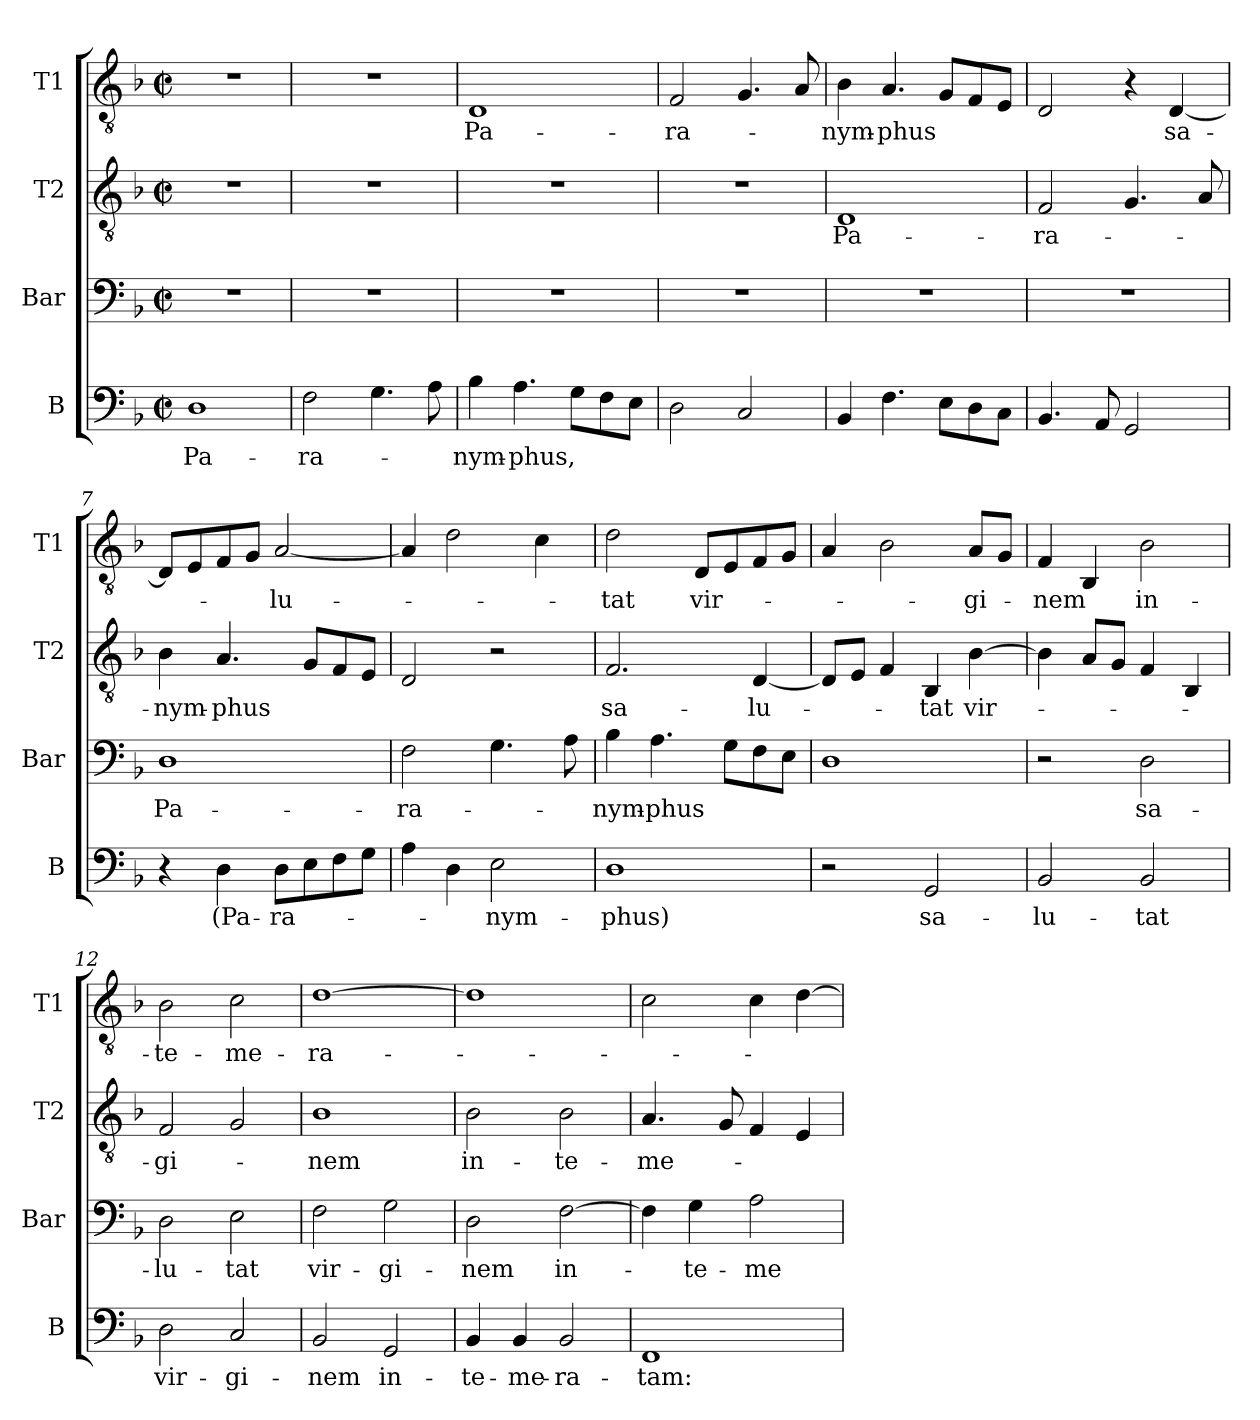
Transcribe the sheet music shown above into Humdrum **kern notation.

**kern	**text	**kern	**text	**kern	**text	**kern	**text
*part4	*part4	*part3	*part3	*part2	*part2	*part1	*part1
*staff4	*staff4	*staff3	*staff3	*staff2	*staff2	*staff1	*staff1
*I"B	*	*I"Bar	*	*I"T2	*	*I"T1	*
*I'B	*	*I'Bar	*	*I'T2	*	*I'T1	*
*clefF4	*	*clefF4	*	*clefGv2	*	*clefGv2	*
*k[b-]	*	*k[b-]	*	*k[b-]	*	*k[b-]	*
*M2/2	*	*M2/2	*	*M2/2	*	*M2/2	*
*met(c|)	*	*met(c|)	*	*met(c|)	*	*met(c|)	*
*MM110	*	*MM110	*	*MM110	*	*MM110	*
=1	=1	=1	=1	=1	=1	=1	=1
!	!LO:LY:b	!	!	!	!	!	!
1D	Pa-	1r	.	1r	.	1r	.
=2	=2	=2	=2	=2	=2	=2	=2
!	!LO:LY:b	!	!	!	!	!	!
2F\	-ra-	1r	.	1r	.	1r	.
4.G\	.	.	.	.	.	.	.
8A\	.	.	.	.	.	.	.
=3	=3	=3	=3	=3	=3	=3	=3
!	!LO:LY:b	!	!	!	!	!	!LO:LY:b
4B-\	-nym-	1r	.	1r	.	1D	Pa-
!	!LO:LY:b	!	!	!	!	!	!
4.A\	-phus,	.	.	.	.	.	.
8G\L	.	.	.	.	.	.	.
8F\	.	.	.	.	.	.	.
8E\J	.	.	.	.	.	.	.
=4	=4	=4	=4	=4	=4	=4	=4
!	!	!	!	!	!	!	!LO:LY:b
2D\	.	1r	.	1r	.	2F/	-ra-
2C/	.	.	.	.	.	4.G/	.
.	.	.	.	.	.	8A/	.
=5	=5	=5	=5	=5	=5	=5	=5
!	!	!	!	!	!LO:LY:b	!	!LO:LY:b
4BB-/	.	1r	.	1D	Pa-	4B-\	-nym-
!	!	!	!	!	!	!	!LO:LY:b
4.F\	.	.	.	.	.	4.A/	-phus
8E\L	.	.	.	.	.	8G/L	.
8D\	.	.	.	.	.	8F/	.
8C\J	.	.	.	.	.	8E/J	.
=6	=6	=6	=6	=6	=6	=6	=6
!	!	!	!	!	!LO:LY:b	!	!
4.BB-/	.	1r	.	2F/	-ra-	2D/	.
8AA/	.	.	.	.	.	.	.
2GG/	.	.	.	4.G/	.	4r	.
!	!	!	!	!	!	!	!LO:LY:b
.	.	.	.	.	.	[4D/	sa-
.	.	.	.	8A/	.	.	.
!!LO:LB:g=z
=7	=7	=7	=7	=7	=7	=7	=7
!	!	!	!LO:LY:b	!	!LO:LY:b	!	!
4r	.	1D	Pa-	4B-\	-nym-	8D/L]	.
.	.	.	.	.	.	8E/	.
!	!LO:LY:b	!	!	!	!LO:LY:b	!	!
4D\	(Pa-	.	.	4.A/	-phus	8F/	.
.	.	.	.	.	.	8G/J	.
!	!LO:LY:b	!	!	!	!	!	!LO:LY:b
8D\L	-ra-	.	.	.	.	[2A/	-lu-
8E\	.	.	.	8G/L	.	.	.
8F\	.	.	.	8F/	.	.	.
8G\J	.	.	.	8E/J	.	.	.
=8	=8	=8	=8	=8	=8	=8	=8
!	!	!	!LO:LY:b	!	!	!	!
4A\	.	2F\	-ra-	2D/	.	4A/]	.
4D\	.	.	.	.	.	2d\	.
!	!LO:LY:b	!	!	!	!	!	!
2E\	-nym-	4.G\	.	2r	.	.	.
.	.	.	.	.	.	4c\	.
.	.	8A\	.	.	.	.	.
=9	=9	=9	=9	=9	=9	=9	=9
!	!LO:LY:b	!	!LO:LY:b	!	!LO:LY:b	!	!LO:LY:b
1D	-phus)	4B-\	-nym-	2.F/	sa-	2d\	-tat
!	!	!	!LO:LY:b	!	!	!	!
.	.	4.A\	-phus	.	.	.	.
!	!	!	!	!	!	!	!LO:LY:b
.	.	.	.	.	.	8D/L	vir-
.	.	8G\L	.	.	.	8E/	.
!	!	!	!	!	!LO:LY:b	!	!
.	.	8F\	.	[4D/	-lu-	8F/	.
.	.	8E\J	.	.	.	8G/J	.
=10	=10	=10	=10	=10	=10	=10	=10
2r	.	1D	.	8D/L]	.	4A/	.
.	.	.	.	8E/J	.	.	.
.	.	.	.	4F/	.	2B-\	.
!	!LO:LY:b	!	!	!	!LO:LY:b	!	!
2GG/	sa-	.	.	4BB-/	-tat	.	.
!	!	!	!	!	!LO:LY:b	!	!LO:LY:b
.	.	.	.	[4B-\	vir-	8A/L	gi-
.	.	.	.	.	.	8G/J	.
=11	=11	=11	=11	=11	=11	=11	=11
!	!LO:LY:b	!	!	!	!	!	!LO:LY:b
2BB-/	-lu-	2r	.	4B-\]	.	4F/	-nem
.	.	.	.	8A/L	.	4BB-/	.
.	.	.	.	8G/J	.	.	.
!	!LO:LY:b	!	!LO:LY:b	!	!	!	!LO:LY:b
2BB-/	-tat	2D\	sa-	4F/	.	2B-\	in-
.	.	.	.	4BB-/	.	.	.
!!LO:LB:g=z
=12	=12	=12	=12	=12	=12	=12	=12
!	!LO:LY:b	!	!LO:LY:b	!	!LO:LY:b	!	!LO:LY:b
2D\	vir-	2D\	-lu-	2F/	-gi-	2B-\	-te-
!	!LO:LY:b	!	!LO:LY:b	!	!	!	!LO:LY:b
2C/	-gi-	2E\	-tat	2G/	.	2c\	-me-
=13	=13	=13	=13	=13	=13	=13	=13
!	!LO:LY:b	!	!LO:LY:b	!	!LO:LY:b	!	!LO:LY:b
2BB-/	-nem	2F\	vir-	1B-	-nem	[1d	-ra-
!	!LO:LY:b	!	!LO:LY:b	!	!	!	!
2GG/	in-	2G\	-gi-	.	.	.	.
=14	=14	=14	=14	=14	=14	=14	=14
!	!LO:LY:b	!	!LO:LY:b	!	!LO:LY:b	!	!
4BB-/	-te-	2D\	-nem	2B-\	in-	1d]	.
!	!LO:LY:b	!	!	!	!	!	!
4BB-/	-me-	.	.	.	.	.	.
!	!LO:LY:b	!	!LO:LY:b	!	!LO:LY:b	!	!
2BB-/	-ra-	[2F\	in-	2B-\	-te-	.	.
=15	=15	=15	=15	=15	=15	=15	=15
!	!LO:LY:b	!	!	!	!LO:LY:b	!	!
1FF	-tam:	4F\]	.	4.A/	-me-	2c\	.
!	!	!	!LO:LY:b	!	!	!	!
.	.	4G\	-te-	.	.	.	.
.	.	.	.	8G/	.	.	.
!	!	!	!LO:LY:b	!	!	!	!
.	.	2A\	-me-	4F/	.	4c\	.
.	.	.	.	4E/	.	[4d\	.
=	=	=	=	=	=	=	=
*-	*-	*-	*-	*-	*-	*-	*-
